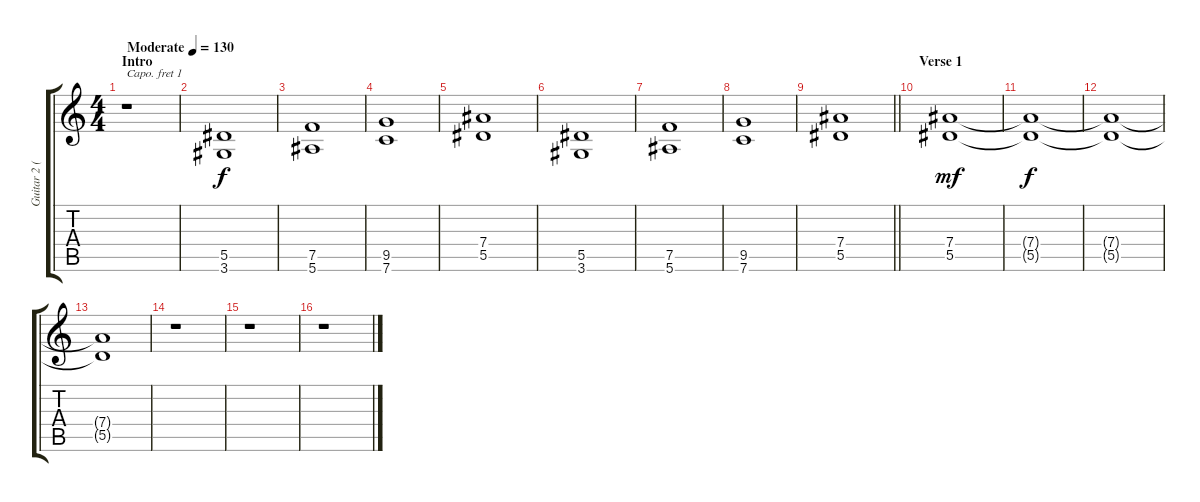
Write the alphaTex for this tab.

\track ("Guitar 2 (w/Dist.)" "Guitar 2 (") {instrument distortionguitar}
\staff {score tabs}
\capo 1
\tuning (E4 B3 G3 D3 A2 E2) {hide}
\ts (4 4)
\section ("" "Intro")
\tempo (130 "Moderate")
\clef g2
\ks c
r.1{dy f instrument distortionguitar} |
(5.5 3.6).1 |
(7.5 5.6).1 |
(9.5 7.6).1 |
(7.4 5.5).1 |
(5.5 3.6).1 |
(7.5 5.6).1 |
(9.5 7.6).1 |
\barLineRight lightlight
(7.4 5.5).1 |
\section ("" "Verse 1")
(7.4 5.5).1{dy mf volume 0} |
(7.4{t} 5.5{t}).1{dy f} |
(7.4{t} 5.5{t}).1 |
(7.4{t} 5.5{t}).1 |
r.1 |
r.1 |
r.1
